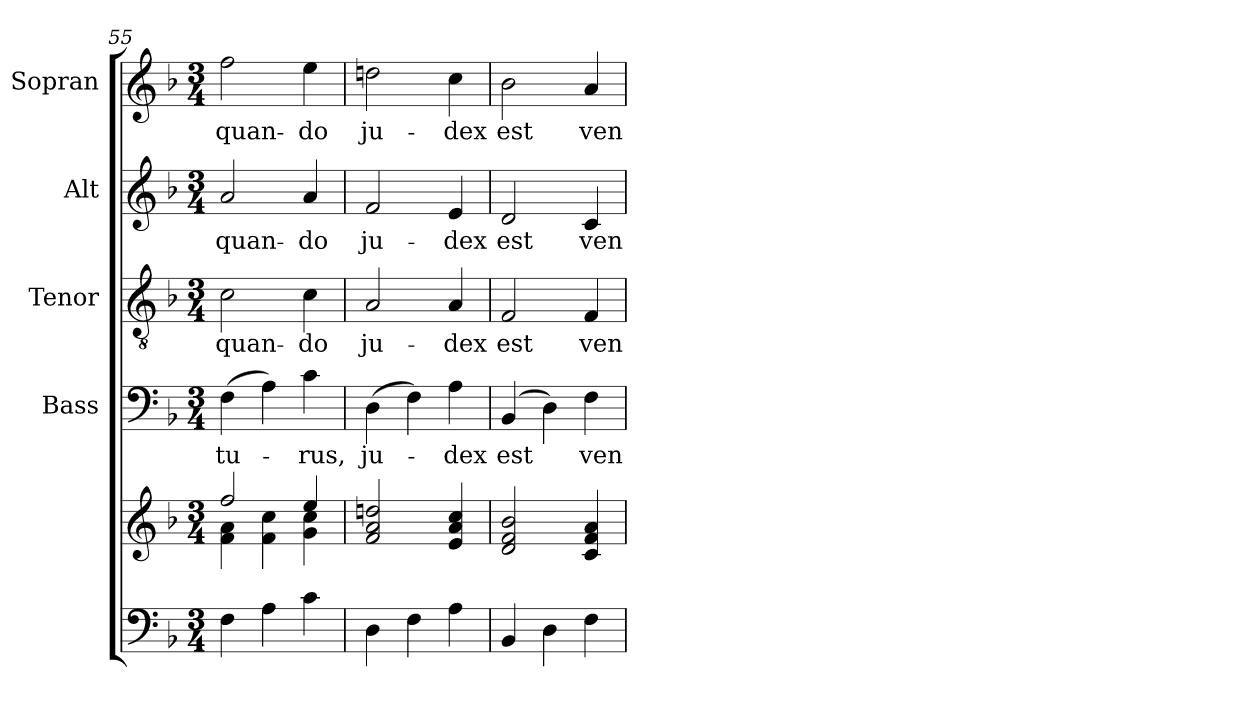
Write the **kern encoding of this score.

**kern	**kern	**kern	**text	**kern	**text	**kern	**text	**kern	**text
*part5	*part5	*part4	*part4	*part3	*part3	*part2	*part2	*part1	*part1
*staff6	*staff5	*staff4	*staff4	*staff3	*staff3	*staff2	*staff2	*staff1	*staff1
*	*	*I"Bass	*	*I"Tenor	*	*I"Alt	*	*I"Sopran	*
*	*	*I'B.	*	*I'T.	*	*I'A.	*	*I'S.	*
*clefF4	*clefG2	*clefF4	*	*clefGv2	*	*clefG2	*	*clefG2	*
*k[b-]	*k[b-]	*k[b-]	*	*k[b-]	*	*k[b-]	*	*k[b-]	*
*F:	*F:	*F:	*	*F:	*	*F:	*	*F:	*
*M3/4	*M3/4	*M3/4	*	*M3/4	*	*M3/4	*	*M3/4	*
=55	=55	=55	=55	=55	=55	=55	=55	=55	=55
*	*^	*	*	*	*	*	*	*	*
!	!	!	!	!LO:LY:b	!	!LO:LY:b	!	!LO:LY:b	!	!LO:LY:b
4F\	2ff/	4f\ 4a\	(>4F\	-tu-	2c\	quan-	2a/	quan-	2ff\	quan-
4A\	.	4f\ 4cc\	4A\)	.	.	.	.	.	.	.
!	!	!	!	!LO:LY:b	!	!LO:LY:b	!	!LO:LY:b	!	!LO:LY:b
4c\	4ee/	4g\ 4cc\	4c\	-rus,	4c\	-do	4a/	-do	4ee\	-do
=56	=56	=56	=56	=56	=56	=56	=56	=56	=56	=56
!	!	!	!	!LO:LY:b	!	!LO:LY:b	!	!LO:LY:b	!	!LO:LY:b
*	*v	*v	*	*	*	*	*	*	*	*
4D\	2f/ 2a/ 2ddn/	(>4D\	ju-	2A/	ju-	2f/	ju-	2ddn\	ju-
4F\	.	4F\)	.	.	.	.	.	.	.
!	!	!	!LO:LY:b	!	!LO:LY:b	!	!LO:LY:b	!	!LO:LY:b
4A\	4e/ 4a/ 4cc/	4A\	-dex	4A/	-dex	4e/	-dex	4cc\	-dex
=57	=57	=57	=57	=57	=57	=57	=57	=57	=57
!	!	!	!LO:LY:b	!	!LO:LY:b	!	!LO:LY:b	!	!LO:LY:b
4BB-/	2d/ 2f/ 2b-/	(4BB-/	est	2F/	est	2d/	est	2b-\	est
4D\	.	4D\)	.	.	.	.	.	.	.
!	!	!	!LO:LY:b	!	!LO:LY:b	!	!LO:LY:b	!	!LO:LY:b
4F\	4c/ 4f/ 4a/	4F\	ven-	4F/	ven-	4c/	ven-	4a/	ven-
=	=	=	=	=	=	=	=	=	=
*-	*-	*-	*-	*-	*-	*-	*-	*-	*-
